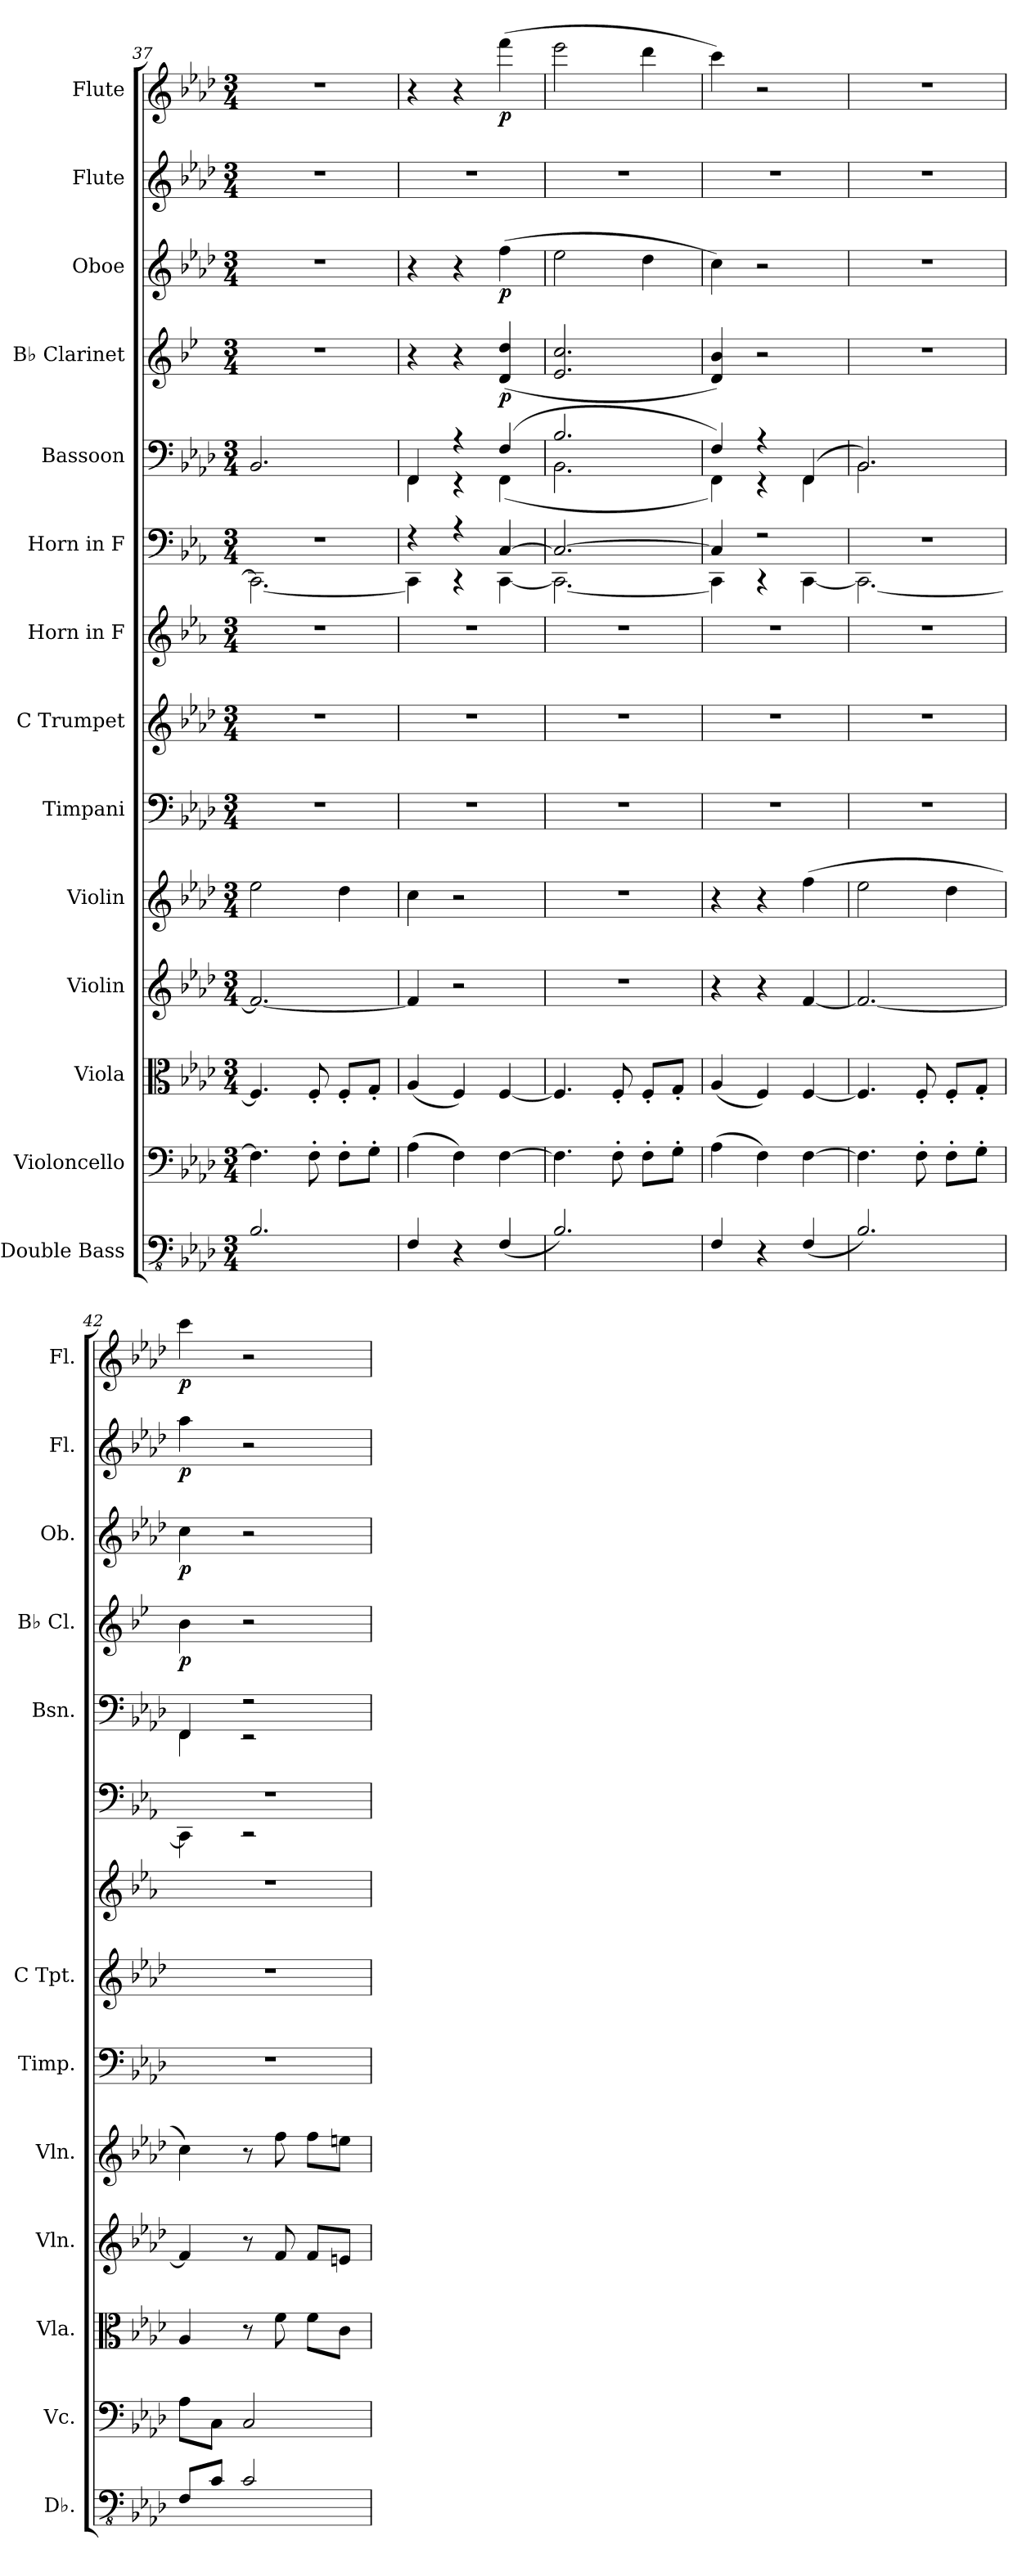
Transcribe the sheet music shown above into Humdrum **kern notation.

**kern	**kern	**kern	**kern	**kern	**kern	**kern	**kern	**kern	**kern	**kern	**dynam	**kern	**dynam	**kern	**dynam	**kern	**dynam
*part14	*part13	*part12	*part11	*part10	*part9	*part8	*part7	*part6	*part5	*part4	*part4	*part3	*part3	*part2	*part2	*part1	*part1
*staff14	*staff13	*staff12	*staff11	*staff10	*staff9	*staff8	*staff7	*staff6	*staff5	*staff4	*staff4	*staff3	*staff3	*staff2	*staff2	*staff1	*staff1
*I"Double Bass	*I"Violoncello	*I"Viola	*I"Violin	*I"Violin	*I"Timpani	*I"C Trumpet	*I"Horn in F	*I"Horn in F	*I"Bassoon	*I"B♭ Clarinet	*	*I"Oboe	*	*I"Flute	*	*I"Flute	*
*I'Db.	*I'Vc.	*I'Vla.	*I'Vln.	*I'Vln.	*I'Timp.	*I'C Tpt.	*	*	*I'Bsn.	*I'B♭ Cl.	*	*I'Ob.	*	*I'Fl.	*	*I'Fl.	*
*clefFv4	*clefF4	*clefC3	*clefG2	*clefG2	*clefF4	*clefG2	*clefG2	*clefF4	*clefF4	*clefG2	*	*clefG2	*	*clefG2	*	*clefG2	*
*ITrd7c12	*	*	*	*	*	*	*ITrd4c7	*ITrd4c7	*	*ITrd1c2	*	*	*	*	*	*	*
*k[b-e-a-d-]	*k[b-e-a-d-]	*k[b-e-a-d-]	*k[b-e-a-d-]	*k[b-e-a-d-]	*k[b-e-a-d-]	*k[b-e-a-d-]	*k[b-e-a-d-]	*k[b-e-a-d-]	*k[b-e-a-d-]	*k[b-e-a-d-]	*	*k[b-e-a-d-]	*	*k[b-e-a-d-]	*	*k[b-e-a-d-]	*
*M3/4	*M3/4	*M3/4	*M3/4	*M3/4	*M3/4	*M3/4	*M3/4	*M3/4	*M3/4	*M3/4	*	*M3/4	*	*M3/4	*	*M3/4	*
=37	=37	=37	=37	=37	=37	=37	=37	=37	=37	=37	=37	=37	=37	=37	=37	=37	=37
*	*	*	*	*	*	*	*	*^	*	*	*	*	*	*	*	*	*
2.BBB-/	4.F\]	4.F/]	2.f/_	2ee-\	2.r	2.r	2.r	2.r	2.FFF\_	2.BB-/	2.r	.	2.r	.	2.r	.	2.r	.
.	8F'\	8F'/	.	.	.	.	.	.	.	.	.	.	.	.	.	.	.	.
.	8F'\L	8F'/L	.	4dd-\	.	.	.	.	.	.	.	.	.	.	.	.	.	.
.	8G'\J	8G'/J	.	.	.	.	.	.	.	.	.	.	.	.	.	.	.	.
=38	=38	=38	=38	=38	=38	=38	=38	=38	=38	=38	=38	=38	=38	=38	=38	=38	=38	=38
*	*	*	*	*	*	*	*	*	*	*^	*	*	*	*	*	*	*	*
4FFF/	(4A-\	(4A-/	4f/]	4cc\	2.r	2.r	2.r	4r	4FFF\]	4FF/	4FF\	4r	.	4r	.	2.r	.	4r	.
4r	4F\)	4F/)	2r	2r	.	.	.	4r	4r	4r	4r	4r	.	4r	.	.	.	4r	.
!	!	!	!	!	!	!	!	!	!	!	!	!	!LO:DY:b	!	!LO:DY:b	!	!	!	!LO:DY:b
(4FFF/	[4F\	[4F/	.	.	.	.	.	[4FF/	[4FFF\	(4F/	(4FF\	(4c/ 4cc/	p	(4ff\	p	.	.	(4fff\	p
!!LO:PB:g=z
=39	=39	=39	=39	=39	=39	=39	=39	=39	=39	=39	=39	=39	=39	=39	=39	=39	=39	=39	=39
2.BBB-/)	4.F\]	4.F/]	2.r	2.r	2.r	2.r	2.r	2.FF/_	2.FFF\_	2.B-/	2.BB-\	2.d-/ 2.b-/	.	2ee-\	.	2.r	.	2eee-\	.
.	8F'\	8F'/	.	.	.	.	.	.	.	.	.	.	.	.	.	.	.	.	.
.	8F'\L	8F'/L	.	.	.	.	.	.	.	.	.	.	.	4dd-\	.	.	.	4ddd-\	.
.	8G'\J	8G'/J	.	.	.	.	.	.	.	.	.	.	.	.	.	.	.	.	.
=40	=40	=40	=40	=40	=40	=40	=40	=40	=40	=40	=40	=40	=40	=40	=40	=40	=40	=40	=40
4FFF/	(4A-\	(4A-/	4r	4r	2.r	2.r	2.r	4FF/]	4FFF\]	4F/)	4FF\)	4c/ 4a-/)	.	4cc\)	.	2.r	.	4ccc\)	.
4r	4F\)	4F/)	4r	4r	.	.	.	2r	4r	4r	4r	2r	.	2r	.	.	.	2r	.
(4FFF/	[4F\	[4F/	[4f/	(4ff\	.	.	.	.	[4FFF\	(4FF/	4FF\	.	.	.	.	.	.	.	.
=41	=41	=41	=41	=41	=41	=41	=41	=41	=41	=41	=41	=41	=41	=41	=41	=41	=41	=41	=41
2.BBB-/)	4.F\]	4.F/]	2.f/_	2ee-\	2.r	2.r	2.r	2.r	2.FFF\_	2.BB-/)	2.BB-\	2.r	.	2.r	.	2.r	.	2.r	.
.	8F'\	8F'/	.	.	.	.	.	.	.	.	.	.	.	.	.	.	.	.	.
.	8F'\L	8F'/L	.	4dd-\	.	.	.	.	.	.	.	.	.	.	.	.	.	.	.
.	8G'\J	8G'/J	.	.	.	.	.	.	.	.	.	.	.	.	.	.	.	.	.
=42	=42	=42	=42	=42	=42	=42	=42	=42	=42	=42	=42	=42	=42	=42	=42	=42	=42	=42	=42
!	!	!	!	!	!	!	!	!	!	!	!	!	!LO:DY:b	!	!LO:DY:b	!	!LO:DY:b	!	!LO:DY:b
8FFF/L	8A-\L	4A-/	4f/]	4cc\)	2.r	2.r	2.r	2.r	4FFF\]	4FF/	4FF\	4a-\	p	4cc\	p	4aa-\	p	4ccc\	p
8CC/J	8C\J	.	.	.	.	.	.	.	.	.	.	.	.	.	.	.	.	.	.
2CC/	2C/	8r	8r	8r	.	.	.	.	2r	2r	2r	2r	.	2r	.	2r	.	2r	.
.	.	8f\	8f/	8ff\	.	.	.	.	.	.	.	.	.	.	.	.	.	.	.
.	.	8f\L	8f/L	8ff\L	.	.	.	.	.	.	.	.	.	.	.	.	.	.	.
.	.	8c\J	8en/J	8een\J	.	.	.	.	.	.	.	.	.	.	.	.	.	.	.
*	*	*	*	*	*	*	*	*v	*v	*	*	*	*	*	*	*	*	*	*
*	*	*	*	*	*	*	*	*	*v	*v	*	*	*	*	*	*	*	*
=	=	=	=	=	=	=	=	=	=	=	=	=	=	=	=	=	=
*-	*-	*-	*-	*-	*-	*-	*-	*-	*-	*-	*-	*-	*-	*-	*-	*-	*-
